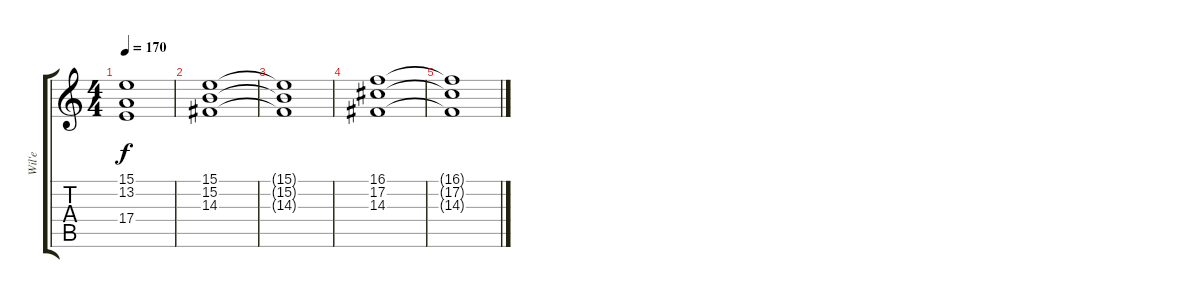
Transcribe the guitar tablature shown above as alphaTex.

\track ("Wil'e" "Wil'e") {instrument stringensemble1}
\staff {score tabs}
\tuning (Db4 Ab3 E3 B2 Gb2 Db2) {hide}
\ts (4 4)
\tempo 170
\clef g2
\ks c
(15.1{t} 13.2{t} 17.4{t}).1{dy f} |
(15.1 15.2 14.3).1 |
(15.1{t} 15.2{t} 14.3{t}).1 |
(16.1 17.2 14.3).1 |
(16.1{t} 17.2{t} 14.3{t}).1
